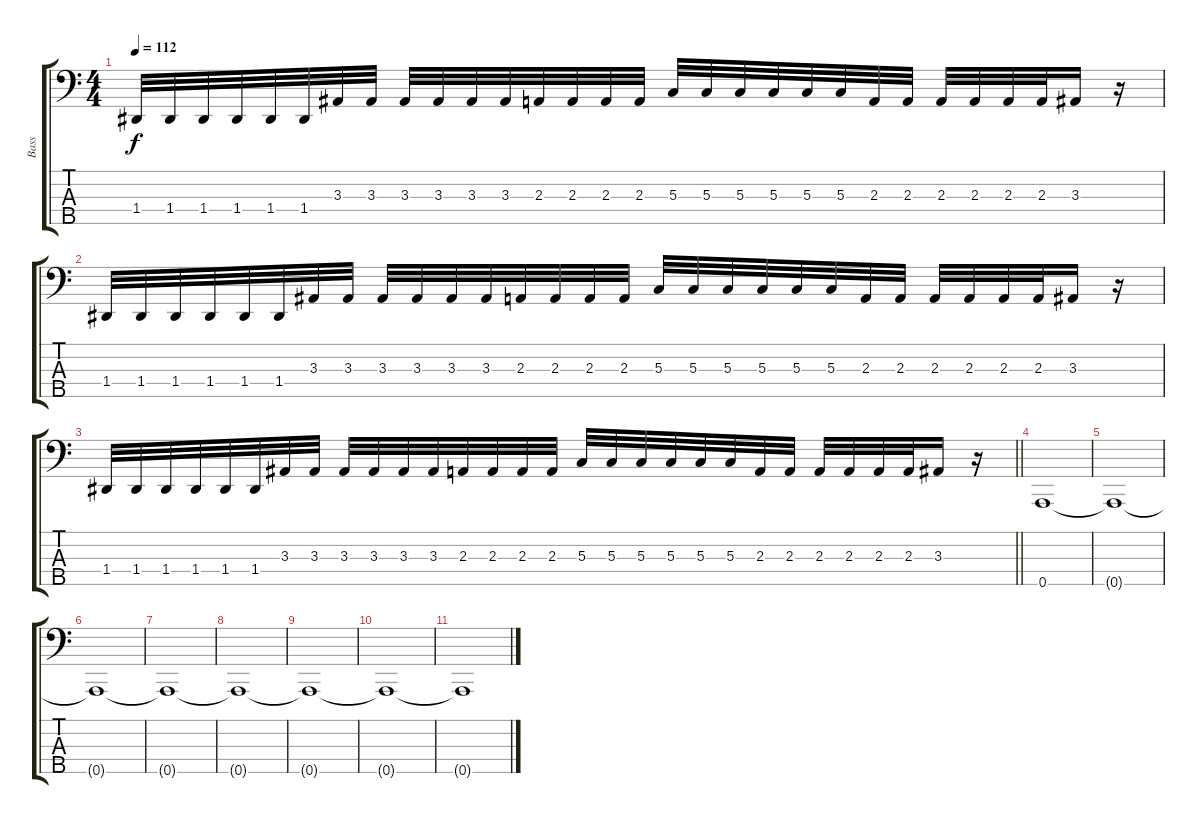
\track ("Bass" "Bass") {instrument electricbassfinger}
\staff {score tabs}
\tuning (F2 C2 G1 D1 A0) {hide}
\ts (4 4)
\tempo 112
\clef f4
\ks c
1.4.32{dy f} 1.4.32 1.4.32 1.4.32 1.4.32 1.4.32 3.3.32 3.3.32 3.3.32 3.3.32 3.3.32 3.3.32 2.3.32 2.3.32 2.3.32 2.3.32 5.3.32 5.3.32 5.3.32 5.3.32 5.3.32 5.3.32 2.3.32 2.3.32 2.3.32 2.3.32 2.3.32 2.3.32 3.3.16 r.16 |
1.4.32 1.4.32 1.4.32 1.4.32 1.4.32 1.4.32 3.3.32 3.3.32 3.3.32 3.3.32 3.3.32 3.3.32 2.3.32 2.3.32 2.3.32 2.3.32 5.3.32 5.3.32 5.3.32 5.3.32 5.3.32 5.3.32 2.3.32 2.3.32 2.3.32 2.3.32 2.3.32 2.3.32 3.3.16 r.16 |
\barLineRight lightlight
1.4.32 1.4.32 1.4.32 1.4.32 1.4.32 1.4.32 3.3.32 3.3.32 3.3.32 3.3.32 3.3.32 3.3.32 2.3.32 2.3.32 2.3.32 2.3.32 5.3.32 5.3.32 5.3.32 5.3.32 5.3.32 5.3.32 2.3.32 2.3.32 2.3.32 2.3.32 2.3.32 2.3.32 3.3.16 r.16 |
0.5.1{volume 0} |
0.5{t}.1 |
0.5{t}.1 |
0.5{t}.1 |
0.5{t}.1 |
0.5{t}.1 |
0.5{t}.1 |
0.5{t}.1
